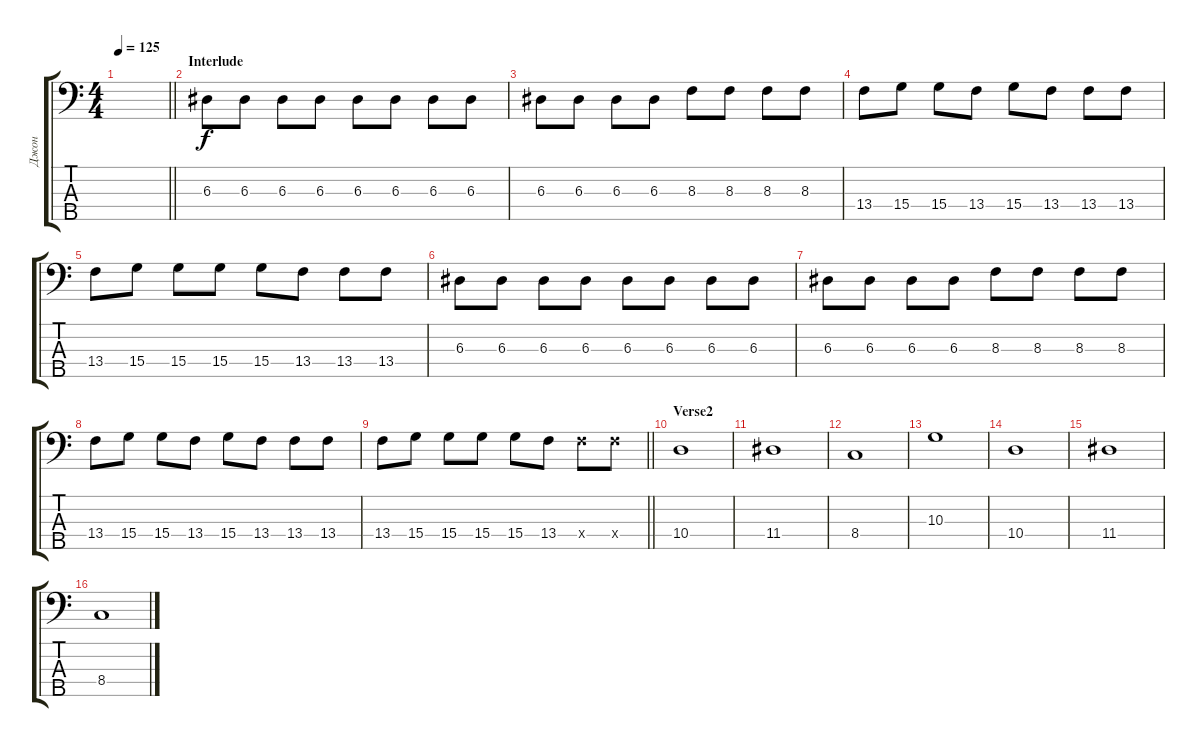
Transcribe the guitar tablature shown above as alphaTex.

\track ("Джон" "Джон") {instrument electricbasspick}
\staff {score tabs}
\tuning (G2 D2 A1 E1 B0) {hide}
\ts (4 4)
\tempo 125
\clef f4
\barLineRight lightlight
\ks c
|
\section ("" "Interlude")
6.3.8 6.3.8 6.3.8 6.3.8 6.3.8 6.3.8 6.3.8 6.3.8 |
6.3.8 6.3.8 6.3.8 6.3.8 8.3.8 8.3.8 8.3.8 8.3.8 |
13.4.8 15.4.8 15.4.8 13.4.8 15.4.8 13.4.8 13.4.8 13.4.8 |
13.4.8 15.4.8 15.4.8 15.4.8 15.4.8 13.4.8 13.4.8 13.4.8 |
6.3.8 6.3.8 6.3.8 6.3.8 6.3.8 6.3.8 6.3.8 6.3.8 |
6.3.8 6.3.8 6.3.8 6.3.8 8.3.8 8.3.8 8.3.8 8.3.8 |
13.4.8 15.4.8 15.4.8 13.4.8 15.4.8 13.4.8 13.4.8 13.4.8 |
\barLineRight lightlight
13.4.8 15.4.8 15.4.8 15.4.8 15.4.8 13.4.8 13.4{x}.8 13.4{x}.8 |
\section ("" "Verse2")
10.4.1 |
11.4.1 |
8.4.1 |
10.3.1 |
10.4.1 |
11.4.1 |
8.4.1
